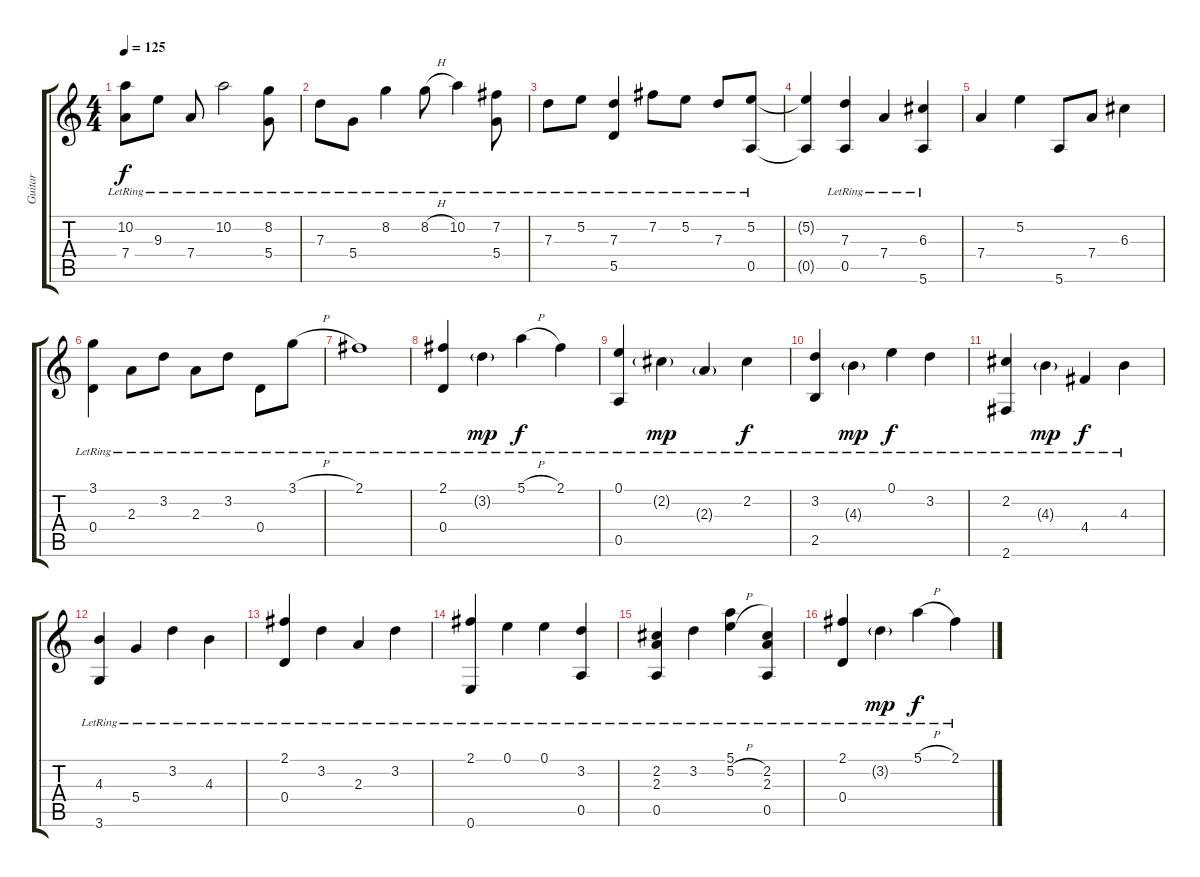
\track ("Guitar" "Guitar") {instrument acousticguitarsteel}
\staff {score tabs}
\tuning (E4 B3 G3 D3 A2 E2) {hide}
\ts (4 4)
\tempo 125
\clef g2
\ks c
(10.2{lr} 7.4{lr}).8{dy f} 9.3{lr}.8 7.4{lr}.8 10.2{lr}.2 (8.2{lr} 5.4).8 |
7.3{lr}.8 5.4{lr}.8 8.2{lr}.4 8.2{h lr}.8 10.2{lr}.4 (7.2{lr} 5.4).8 |
7.3{lr}.8 5.2{lr}.8 (7.3{lr} 5.5).4 7.2{lr}.8 5.2{lr}.8 7.3{lr}.8 (5.2{lr} 0.5{lr}).8 |
(5.2{t} 0.5{t}).4 (7.3 0.5{lr}).4 7.4{lr}.4 (6.3{lr} 5.6{lr}).4 |
7.4.4 5.2.4 5.6.8 7.4.8 6.3.4 |
(3.1 0.4{lr}).4 2.3{lr}.8 3.2{lr}.8 2.3{lr}.8 3.2{lr}.8 0.4{lr}.8 3.1{h lr}.8 |
2.1{lr}.1 |
(2.1{lr} 0.4{lr}).4 3.2{g lr}.4{dy mp} 5.1{h lr}.4{dy f} 2.1{lr}.4 |
(0.1{lr} 0.5{lr}).4 2.2{g lr}.4{dy mp} 2.3{g lr}.4 2.2{lr}.4{dy f} |
(3.2{lr} 2.5{lr}).4 4.3{g lr}.4{dy mp} 0.1{lr}.4{dy f} 3.2{lr}.4 |
(2.2{lr} 2.6).4 4.3{g lr}.4{dy mp} 4.4{lr}.4{dy f} 4.3{lr}.4 |
(4.3{lr} 3.6{lr}).4 5.4{lr}.4 3.2{lr}.4 4.3{lr}.4 |
(2.1{lr} 0.4{lr}).4 3.2{lr}.4 2.3{lr}.4 3.2{lr}.4 |
(2.1{lr} 0.6{lr}).4 0.1{lr}.4 0.1{lr}.4 (3.2{lr} 0.5{lr}).4 |
(2.2 2.3{lr} 0.5).4 3.2{lr}.4 (5.1{lr} 5.2{h lr}).4 (2.2{lr} 2.3{lr} 0.5{lr}).4 |
(2.1{lr} 0.4{lr}).4 3.2{g lr}.4{dy mp} 5.1{h lr}.4{dy f} 2.1{lr}.4
